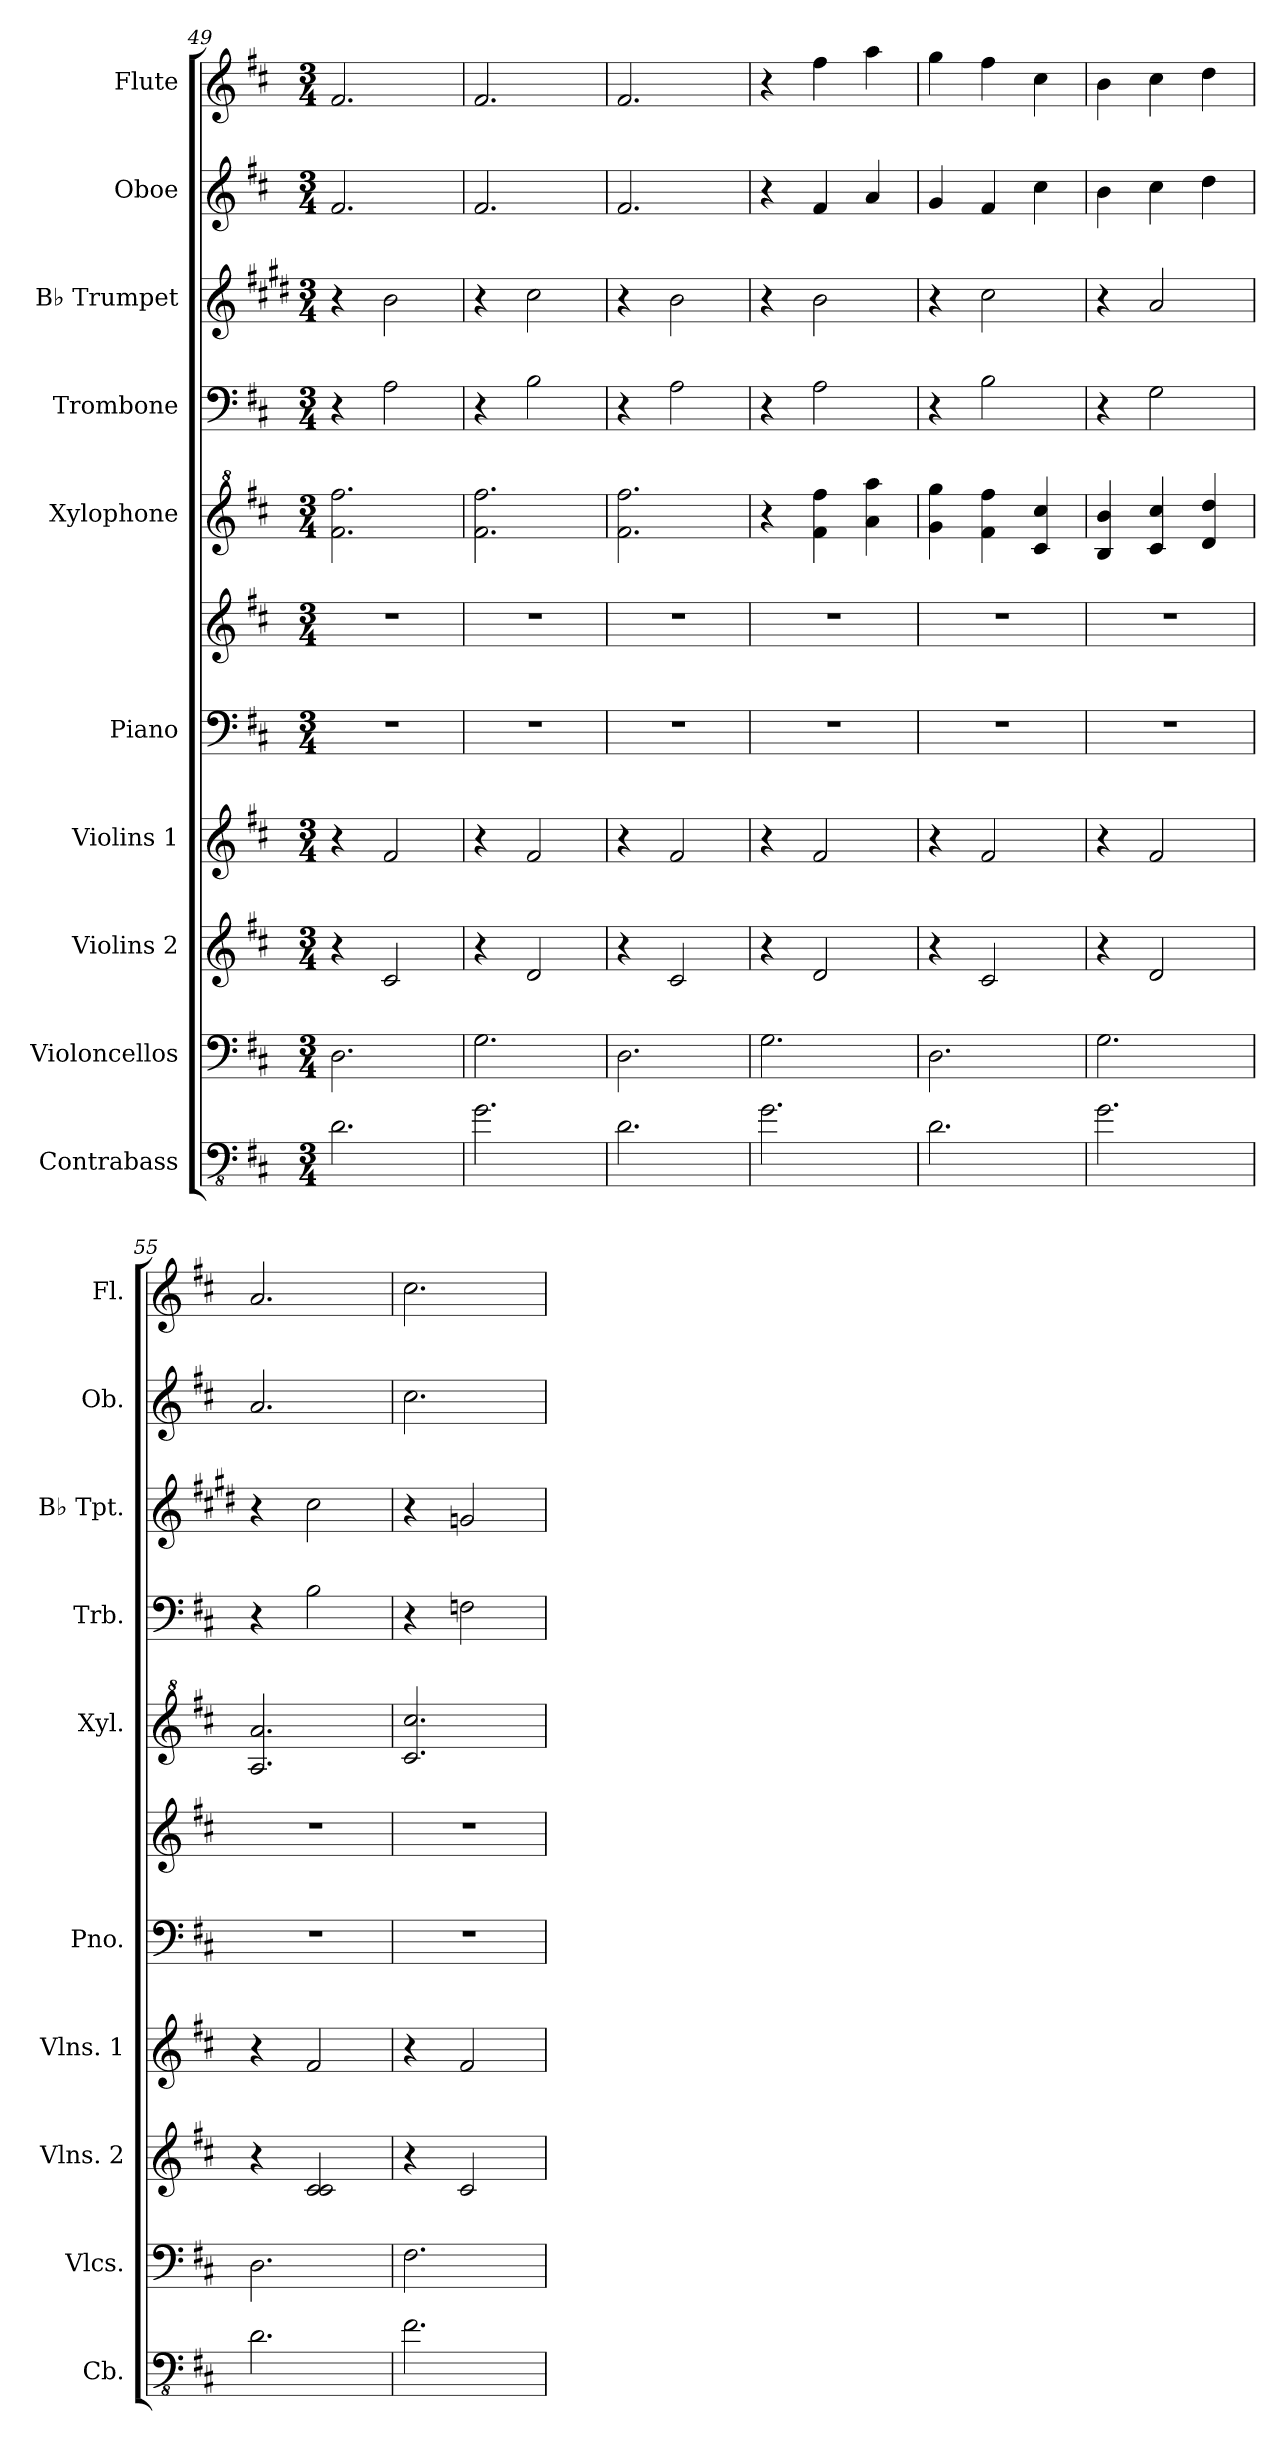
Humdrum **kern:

**kern	**kern	**kern	**kern	**kern	**kern	**kern	**kern	**kern	**kern	**kern
*part10	*part9	*part8	*part7	*part6	*part6	*part5	*part4	*part3	*part2	*part1
*staff11	*staff10	*staff9	*staff8	*staff7	*staff6	*staff5	*staff4	*staff3	*staff2	*staff1
*I"Contrabass	*I"Violoncellos	*I"Violins 2	*I"Violins 1	*I"Piano	*	*I"Xylophone	*I"Trombone	*I"B♭ Trumpet	*I"Oboe	*I"Flute
*I'Cb.	*I'Vlcs.	*I'Vlns. 2	*I'Vlns. 1	*I'Pno.	*	*I'Xyl.	*I'Trb.	*I'B♭ Tpt.	*I'Ob.	*I'Fl.
*clefFv4	*clefF4	*clefG2	*clefG2	*clefF4	*clefG2	*clefG^2	*clefF4	*clefG2	*clefG2	*clefG2
*ITrd7c12	*	*	*	*	*	*	*	*ITrd1c2	*	*
*k[f#c#]	*k[f#c#]	*k[f#c#]	*k[f#c#]	*k[f#c#]	*k[f#c#]	*k[f#c#]	*k[f#c#]	*k[f#c#]	*k[f#c#]	*k[f#c#]
*D:	*D:	*D:	*D:	*D:	*D:	*D:	*D:	*D:	*D:	*D:
*M3/4	*M3/4	*M3/4	*M3/4	*M3/4	*M3/4	*M3/4	*M3/4	*M3/4	*M3/4	*M3/4
=49	=49	=49	=49	=49	=49	=49	=49	=49	=49	=49
2.DD\	2.D\	4r	4r	2.r	2.r	2.ff#\ 2.fff#\	4r	4r	2.f#/	2.f#/
.	.	2c#/	2f#/	.	.	.	2A\	2a\	.	.
=50	=50	=50	=50	=50	=50	=50	=50	=50	=50	=50
2.GG\	2.G\	4r	4r	2.r	2.r	2.ff#\ 2.fff#\	4r	4r	2.f#/	2.f#/
.	.	2d/	2f#/	.	.	.	2B\	2b\	.	.
=51	=51	=51	=51	=51	=51	=51	=51	=51	=51	=51
2.DD\	2.D\	4r	4r	2.r	2.r	2.ff#\ 2.fff#\	4r	4r	2.f#/	2.f#/
.	.	2c#/	2f#/	.	.	.	2A\	2a\	.	.
=52	=52	=52	=52	=52	=52	=52	=52	=52	=52	=52
2.GG\	2.G\	4r	4r	2.r	2.r	4r	4r	4r	4r	4r
.	.	2d/	2f#/	.	.	4ff#\ 4fff#\	2A\	2a\	4f#/	4ff#\
.	.	.	.	.	.	4aa\ 4aaa\	.	.	4a/	4aa\
=53	=53	=53	=53	=53	=53	=53	=53	=53	=53	=53
2.DD\	2.D\	4r	4r	2.r	2.r	4gg\ 4ggg\	4r	4r	4g/	4gg\
.	.	2c#/	2f#/	.	.	4ff#\ 4fff#\	2B\	2b\	4f#/	4ff#\
.	.	.	.	.	.	4cc#/ 4ccc#/	.	.	4cc#\	4cc#\
=54	=54	=54	=54	=54	=54	=54	=54	=54	=54	=54
2.GG\	2.G\	4r	4r	2.r	2.r	4b/ 4bb/	4r	4r	4b\	4b\
.	.	2d/	2f#/	.	.	4cc#/ 4ccc#/	2G\	2g/	4cc#\	4cc#\
.	.	.	.	.	.	4dd/ 4ddd/	.	.	4dd\	4dd\
=55	=55	=55	=55	=55	=55	=55	=55	=55	=55	=55
2.DD\	2.D\	4r	4r	2.r	2.r	2.a/ 2.aa/	4r	4r	2.a/	2.a/
.	.	2c#/ 2c#/	2f#/	.	.	.	2B\	2b\	.	.
=56	=56	=56	=56	=56	=56	=56	=56	=56	=56	=56
2.FF#\	2.F#\	4r	4r	2.r	2.r	2.cc#/ 2.ccc#/	4r	4r	2.cc#\	2.cc#\
.	.	2c#/	2f#/	.	.	.	2Fn\	2fn/	.	.
=	=	=	=	=	=	=	=	=	=	=
*-	*-	*-	*-	*-	*-	*-	*-	*-	*-	*-
